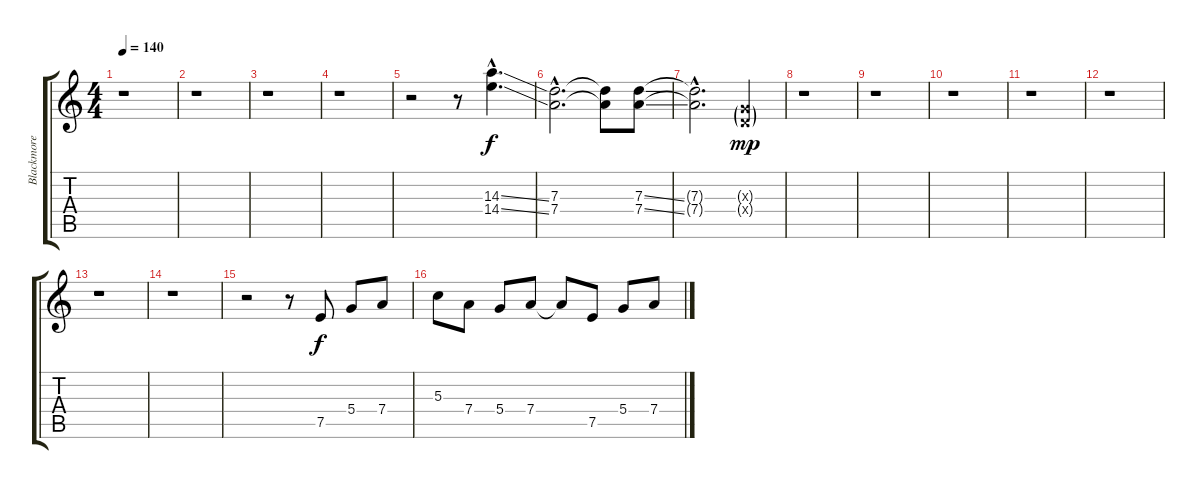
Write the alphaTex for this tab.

\track ("Blackmore" "Blackmore") {instrument distortionguitar}
\staff {score tabs}
\tuning (E4 B3 G3 D3 A2 E2) {hide}
\ts (4 4)
\tempo 140
\clef g2
\ks c
r.1{dy f} |
r.1 |
r.1 |
r.1 |
r.2 r.8 (14.3{ss hac} 14.4{ss hac}).4{d instrument overdrivenguitar} |
(7.3{hac} 7.4{hac}).2{d} (7.3{t} 7.4{t}).8 (7.3{ss} 7.4{ss}).8 |
(7.3{hac t} 7.4{hac t}).2{d} (0.3{g x} 0.4{g x}).4{dy mp} |
r.1 |
r.1 |
r.1 |
r.1 |
r.1 |
r.1 |
r.1 |
r.2 r.8 7.5.8{dy f instrument distortionguitar} 5.4.8 7.4.8 |
5.3.8 7.4.8 5.4.8 7.4.8 7.4{t}.8 7.5.8 5.4.8 7.4.8
